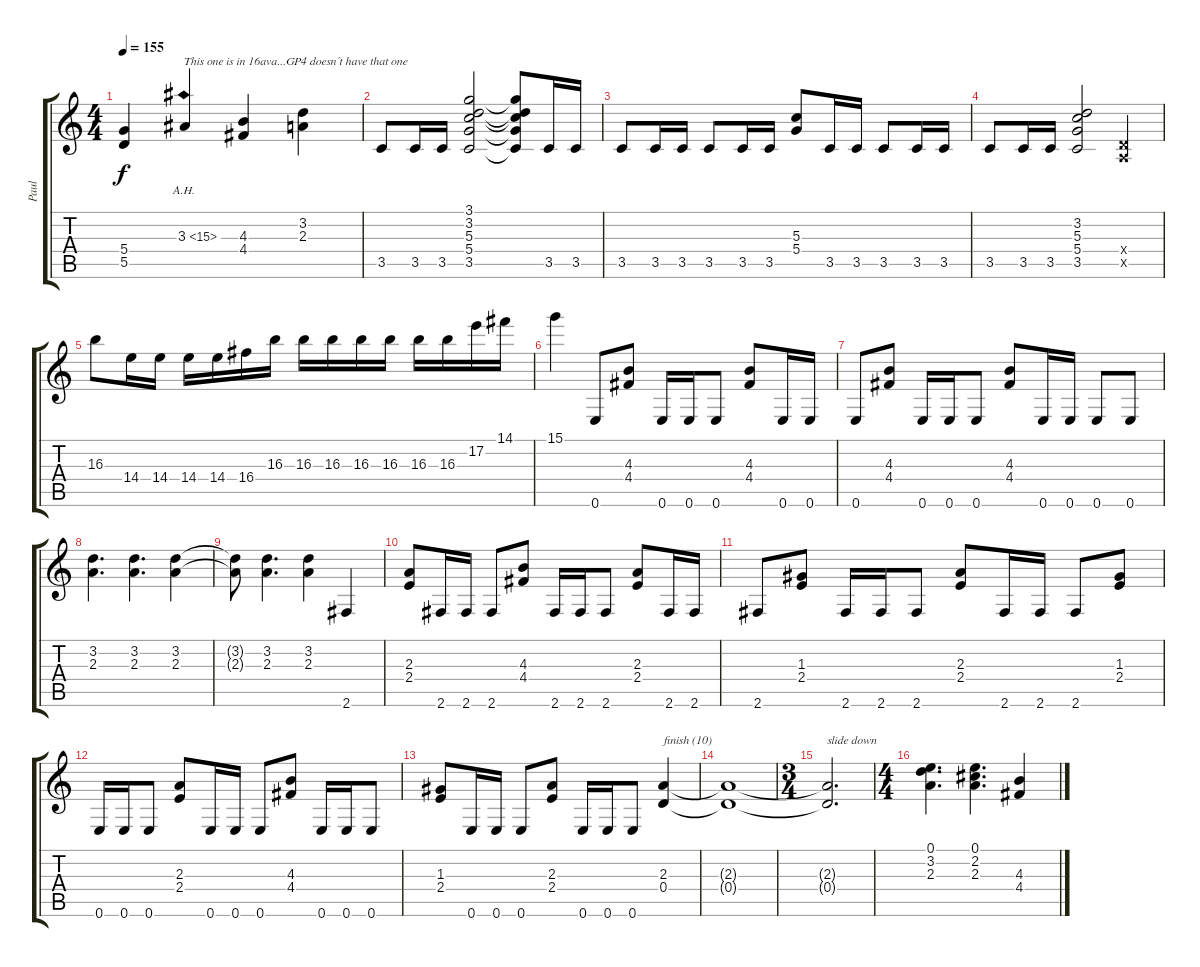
\track ("Paul" "Paul") {instrument acousticguitarsteel}
\staff {score tabs}
\tuning (E4 B3 G3 D3 A2 E2) {hide}
\ts (4 4)
\tempo 155
\clef g2
\ks c
(5.4 5.5).4{dy f} 3.3{ah 12}.4{txt "This one is in 16ava...GP4 doesn´t have that one"} (4.3 4.4).4 (3.2 2.3).4 |
3.5.8 3.5.16 3.5.16 (3.1 3.2 5.3 5.4 3.5).2 (3.1{t} 3.2{t} 5.3{t} 5.4{t} 3.5{t}).8 3.5.16 3.5.16 |
3.5.8 3.5.16 3.5.16 3.5.8 3.5.16 3.5.16 (5.3 5.4).8 3.5.16 3.5.16 3.5.8 3.5.16 3.5.16 |
3.5.8 3.5.16 3.5.16 (3.2 5.3 5.4 3.5).2 (0.4{x} 0.5{x}).4 |
16.3.8 14.4.16 14.4.16 14.4.16 14.4.16 16.4.16 16.3.16 16.3.16 16.3.16 16.3.16 16.3.16 16.3.16 16.3.16 17.2.16 14.1.16 |
15.1.4 0.6.8 (4.3 4.4).8 0.6.16 0.6.16 0.6.8 (4.3 4.4).8 0.6.16 0.6.16 |
0.6.8 (4.3 4.4).8 0.6.16 0.6.16 0.6.8 (4.3 4.4).8 0.6.16 0.6.16 0.6.8 0.6.8 |
(3.2 2.3).4{d} (3.2 2.3).4{d} (3.2 2.3).4 |
(3.2{t} 2.3{t}).8 (3.2 2.3).4{d} (3.2 2.3).4 2.6.4 |
(2.3 2.4).8 2.6.16 2.6.16 2.6.8 (4.3 4.4).8 2.6.16 2.6.16 2.6.8 (2.3 2.4).8 2.6.16 2.6.16 |
2.6.8 (1.3 2.4).8 2.6.16 2.6.16 2.6.8 (2.3 2.4).8 2.6.16 2.6.16 2.6.8 (1.3 2.4).8 |
0.6.16 0.6.16 0.6.8 (2.3 2.4).8 0.6.16 0.6.16 0.6.8 (4.3 4.4).8 0.6.16 0.6.16 0.6.8 |
(1.3 2.4).8 0.6.16 0.6.16 0.6.8 (2.3 2.4).8 0.6.16 0.6.16 0.6.8 (2.3 0.4).4{txt "finish (10)"} |
(2.3{t} 0.4{t}).1 |
\ts (3 4)
(2.3{t} 0.4{t}).2{d txt "slide down"} |
\ts (4 4)
(0.1 3.2 2.3).4{d} (0.1 2.2 2.3).4{d} (4.3 4.4).4
